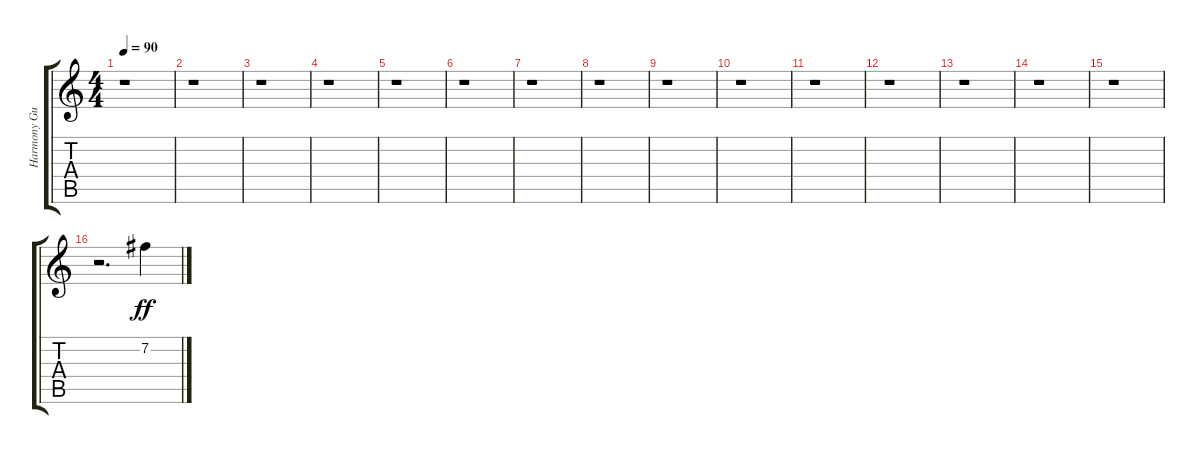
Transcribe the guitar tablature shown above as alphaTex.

\track ("Harmony Gu" "Harmony Gu") {instrument overdrivenguitar}
\staff {score tabs}
\tuning (E4 B3 G3 D3 A2 E2) {hide}
\ts (4 4)
\tempo 90
\clef g2
\ks c
r.1{dy ff} |
r.1 |
r.1 |
r.1 |
r.1 |
r.1 |
r.1 |
r.1 |
r.1 |
r.1 |
r.1 |
r.1 |
r.1 |
r.1 |
r.1 |
r.2{d} 7.2.4
